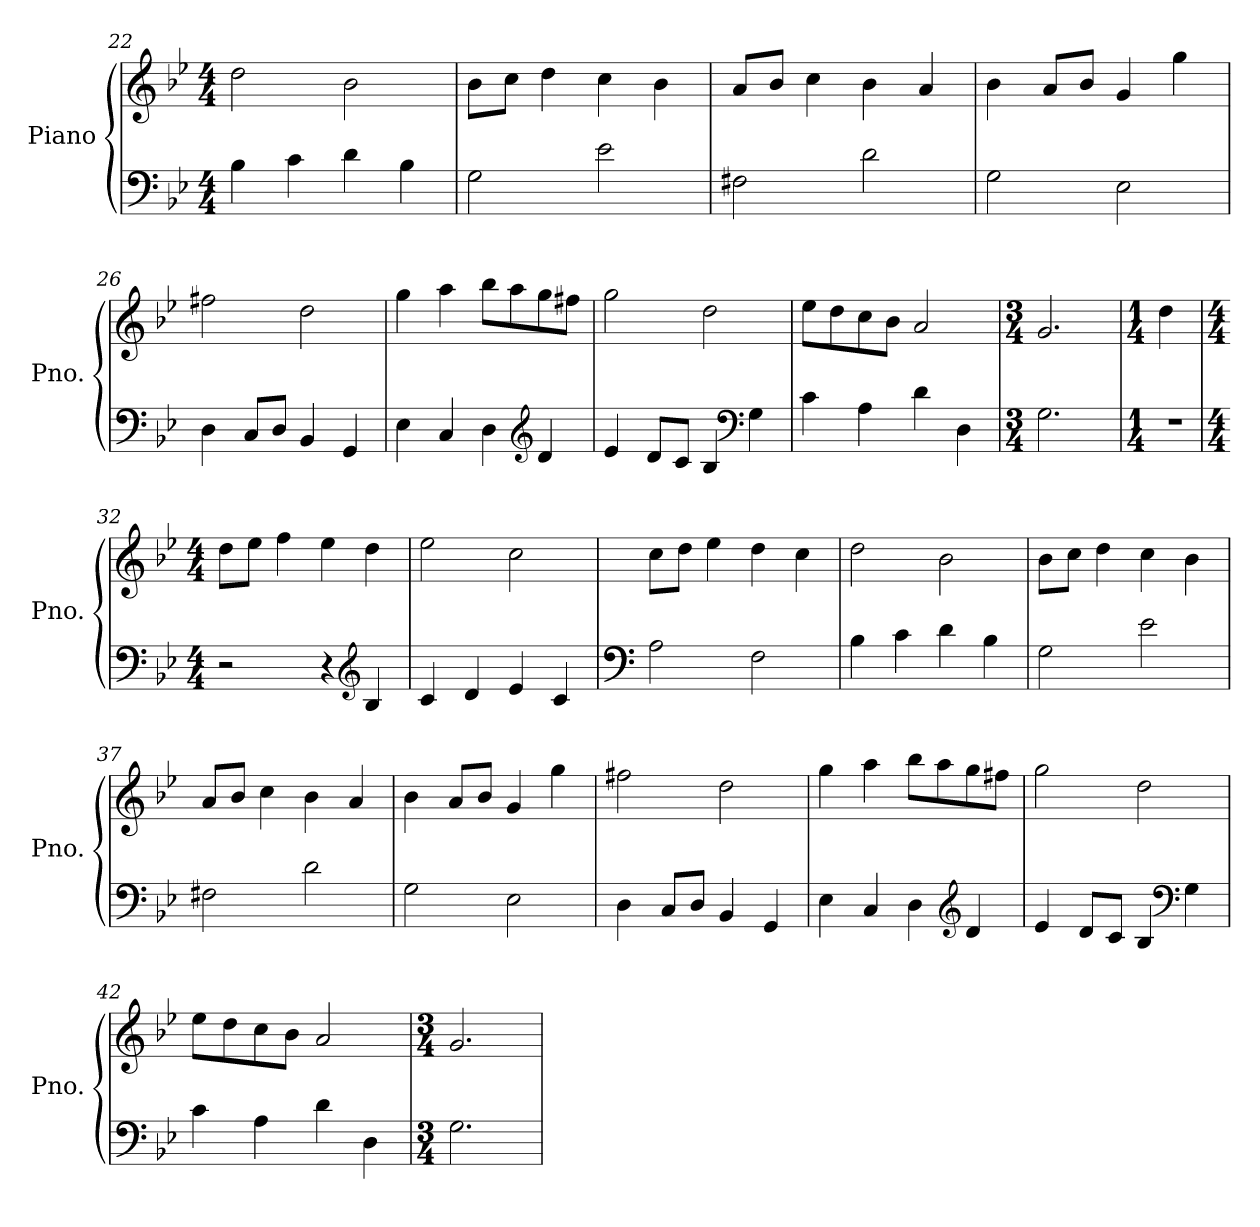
**kern	**kern
*part1	*part1
*staff2	*staff1
*I"Piano	*
*I'Pno.	*
*clefF4	*clefG2
*k[b-e-]	*k[b-e-]
*M4/4	*M4/4
=22	=22
4B-\	2dd\
4c\	.
4d\	2b-\
4B-\	.
!!LO:LB:g=z
=23	=23
2G\	8b-\L
.	8cc\J
.	4dd\
2e-\	4cc\
.	4b-\
=24	=24
2F#X\	8a/L
.	8b-/J
.	4cc\
2d\	4b-\
.	4a/
=25	=25
2G\	4b-\
.	8a/L
.	8b-/J
2E-\	4g/
.	4gg\
=26	=26
4D\	2ff#X\
8C/L	.
8D/J	.
4BB-/	2dd\
4GG/	.
=27	=27
4E-\	4gg\
4C/	4aa\
4D\	8bb-\L
.	8aa\
*clefG2	*
4d/	8gg\
.	8ff#X\J
=28	=28
4e-/	2gg\
8d/L	.
8c/J	.
4B-/	2dd\
*clefF4	*
4G\	.
!!LO:LB:g=z
=29	=29
4c\	8ee-\L
.	8dd\
4A\	8cc\
.	8b-\J
4d\	2a/
4D\	.
=30	=30
*M3/4	*M3/4
2.G\	2.g/
=31	=31
*M1/4	*M1/4
4r	4dd\
=32	=32
*M4/4	*M4/4
2r	8dd\L
.	8ee-\J
.	4ff\
4r	4ee-\
*clefG2	*
4B-/	4dd\
=33	=33
4c/	2ee-\
4d/	.
4e-/	2cc\
4c/	.
=34	=34
*clefF4	*
2A\	8cc\L
.	8dd\J
.	4ee-\
2F\	4dd\
.	4cc\
=35	=35
4B-\	2dd\
4c\	.
4d\	2b-\
4B-\	.
!!LO:LB:g=z
=36	=36
2G\	8b-\L
.	8cc\J
.	4dd\
2e-\	4cc\
.	4b-\
=37	=37
2F#X\	8a/L
.	8b-/J
.	4cc\
2d\	4b-\
.	4a/
=38	=38
2G\	4b-\
.	8a/L
.	8b-/J
2E-\	4g/
.	4gg\
=39	=39
4D\	2ff#X\
8C/L	.
8D/J	.
4BB-/	2dd\
4GG/	.
=40	=40
4E-\	4gg\
4C/	4aa\
4D\	8bb-\L
.	8aa\
*clefG2	*
4d/	8gg\
.	8ff#X\J
=41	=41
4e-/	2gg\
8d/L	.
8c/J	.
4B-/	2dd\
*clefF4	*
4G\	.
!!LO:PB:g=z
=42	=42
4c\	8ee-\L
.	8dd\
4A\	8cc\
.	8b-\J
4d\	2a/
4D\	.
=43	=43
*M3/4	*M3/4
2.G\	2.g/
=	=
*-	*-
